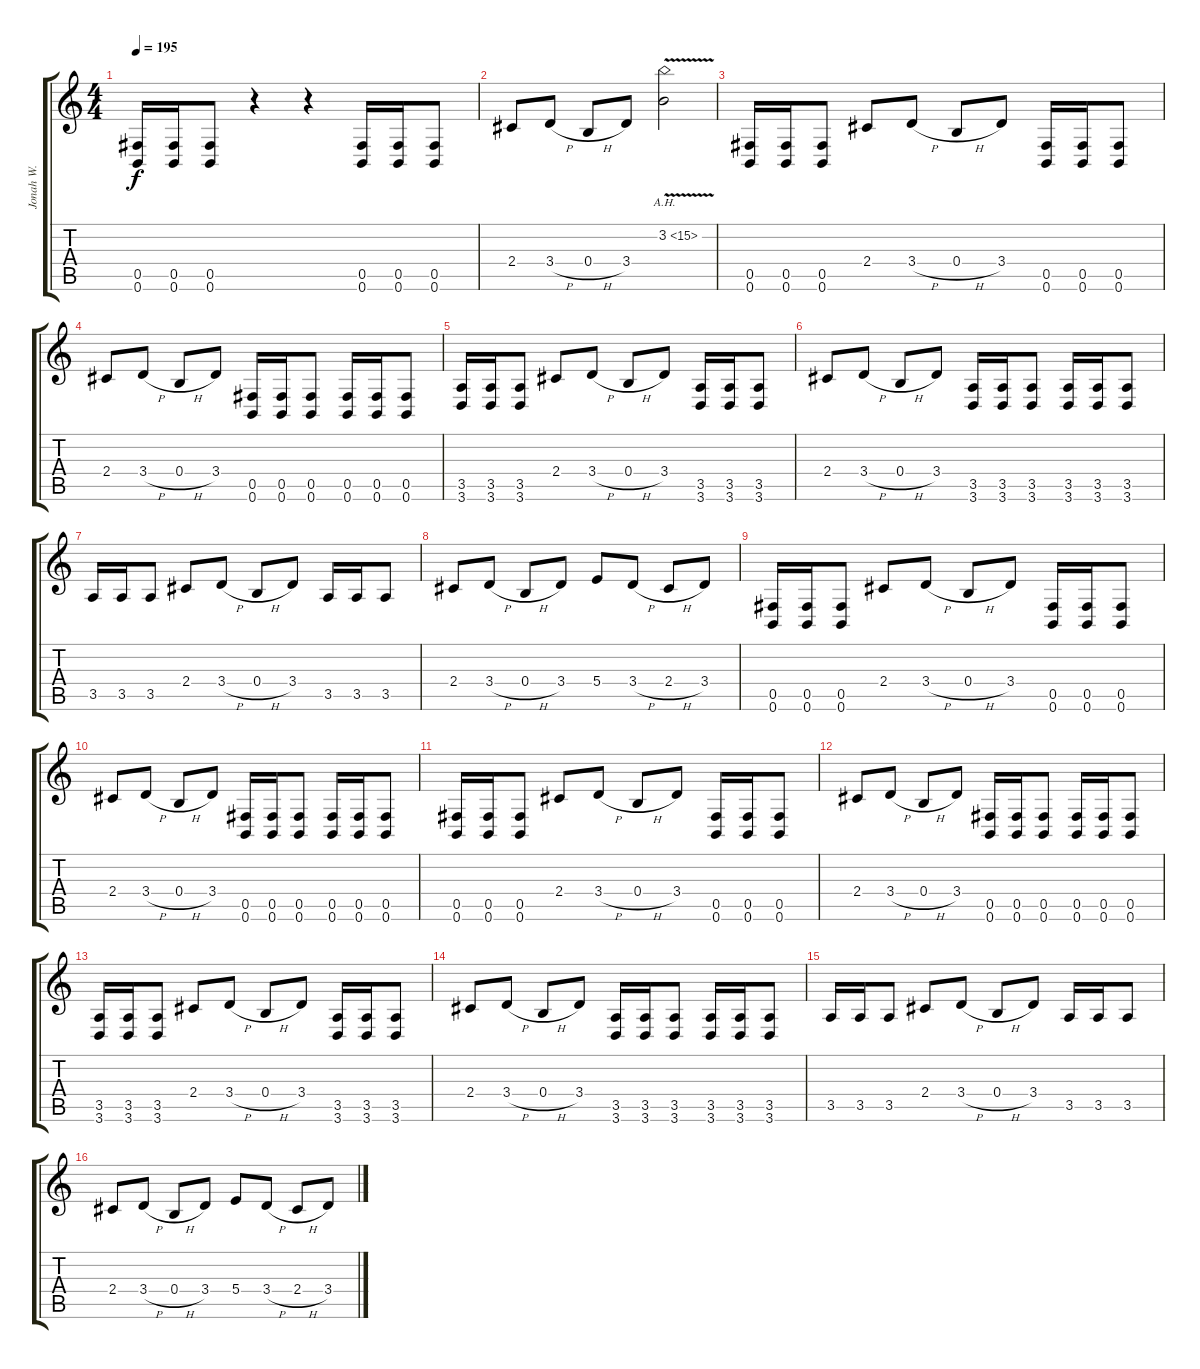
\track ("Jonah W." "Jonah W.") {instrument distortionguitar}
\staff {score tabs}
\tuning (Db4 Ab3 E3 B2 Gb2 B1) {hide}
\ts (4 4)
\tempo 195
\clef g2
\ks c
(0.5 0.6).16{dy f} (0.5 0.6).16 (0.5 0.6).8 r.4 r.4 (0.5 0.6).16 (0.5 0.6).16 (0.5 0.6).8 |
2.4.8 3.4{h}.8 0.4{h}.8 3.4.8 3.2{ah 12 v}.2 |
(0.5 0.6).16 (0.5 0.6).16 (0.5 0.6).8 2.4.8 3.4{h}.8 0.4{h}.8 3.4.8 (0.5 0.6).16 (0.5 0.6).16 (0.5 0.6).8 |
2.4.8 3.4{h}.8 0.4{h}.8 3.4.8 (0.5 0.6).16 (0.5 0.6).16 (0.5 0.6).8 (0.5 0.6).16 (0.5 0.6).16 (0.5 0.6).8 |
(3.5 3.6).16 (3.5 3.6).16 (3.5 3.6).8 2.4.8 3.4{h}.8 0.4{h}.8 3.4.8 (3.5 3.6).16 (3.5 3.6).16 (3.5 3.6).8 |
2.4.8 3.4{h}.8 0.4{h}.8 3.4.8 (3.5 3.6).16 (3.5 3.6).16 (3.5 3.6).8 (3.5 3.6).16 (3.5 3.6).16 (3.5 3.6).8 |
3.5.16 3.5.16 3.5.8 2.4.8 3.4{h}.8 0.4{h}.8 3.4.8 3.5.16 3.5.16 3.5.8 |
2.4.8 3.4{h}.8 0.4{h}.8 3.4.8 5.4.8 3.4{h}.8 2.4{h}.8 3.4.8 |
(0.5 0.6).16 (0.5 0.6).16 (0.5 0.6).8 2.4.8 3.4{h}.8 0.4{h}.8 3.4.8 (0.5 0.6).16 (0.5 0.6).16 (0.5 0.6).8 |
2.4.8 3.4{h}.8 0.4{h}.8 3.4.8 (0.5 0.6).16 (0.5 0.6).16 (0.5 0.6).8 (0.5 0.6).16 (0.5 0.6).16 (0.5 0.6).8 |
(0.5 0.6).16 (0.5 0.6).16 (0.5 0.6).8 2.4.8 3.4{h}.8 0.4{h}.8 3.4.8 (0.5 0.6).16 (0.5 0.6).16 (0.5 0.6).8 |
2.4.8 3.4{h}.8 0.4{h}.8 3.4.8 (0.5 0.6).16 (0.5 0.6).16 (0.5 0.6).8 (0.5 0.6).16 (0.5 0.6).16 (0.5 0.6).8 |
(3.5 3.6).16 (3.5 3.6).16 (3.5 3.6).8 2.4.8 3.4{h}.8 0.4{h}.8 3.4.8 (3.5 3.6).16 (3.5 3.6).16 (3.5 3.6).8 |
2.4.8 3.4{h}.8 0.4{h}.8 3.4.8 (3.5 3.6).16 (3.5 3.6).16 (3.5 3.6).8 (3.5 3.6).16 (3.5 3.6).16 (3.5 3.6).8 |
3.5.16 3.5.16 3.5.8 2.4.8 3.4{h}.8 0.4{h}.8 3.4.8 3.5.16 3.5.16 3.5.8 |
2.4.8 3.4{h}.8 0.4{h}.8 3.4.8 5.4.8 3.4{h}.8 2.4{h}.8 3.4.8
